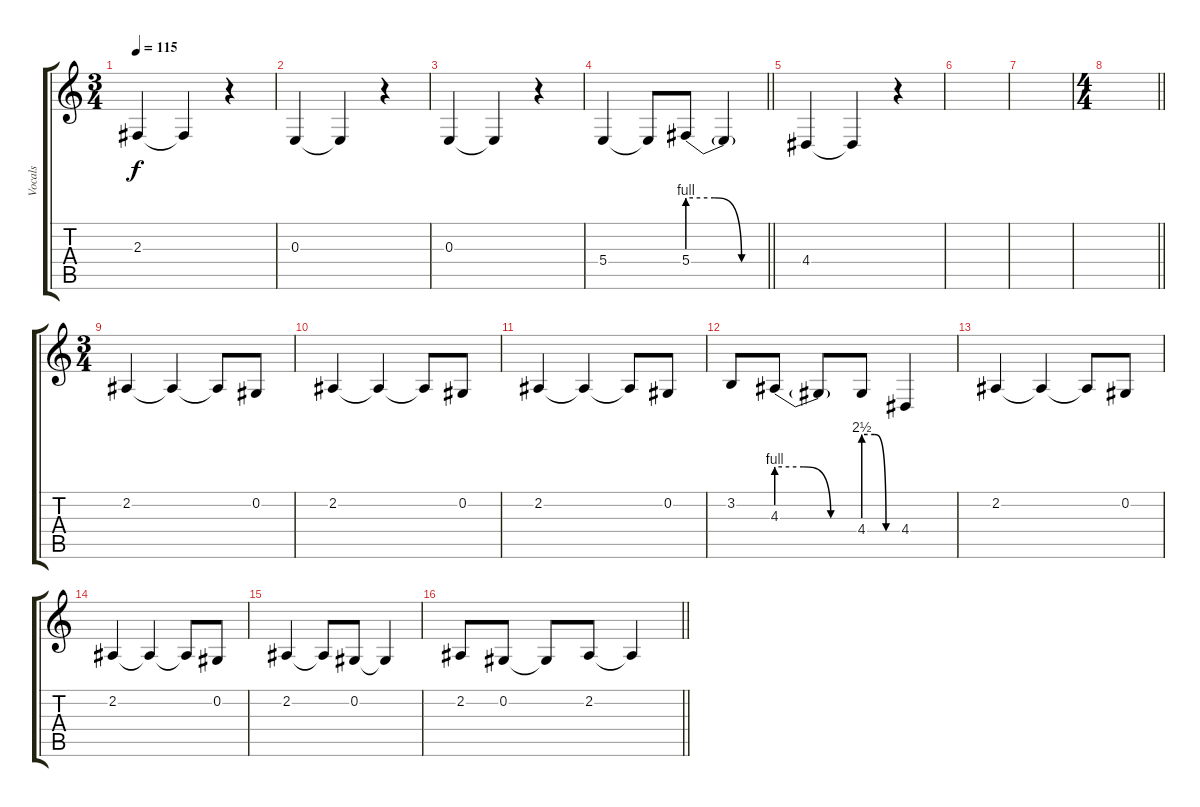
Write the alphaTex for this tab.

\track ("Vocals" "Vocals") {instrument voiceoohs}
\staff {score tabs}
\tuning (Db4 Ab3 E3 B2 Gb2 Db2) {hide}
\ts (3 4)
\tempo 115
\clef g2
\ks c
2.3.4{dy f} 2.3{t}.4 r.4 |
0.3.4 0.3{t}.4 r.4 |
0.3.4 0.3{t}.4 r.4 |
\barLineRight lightlight
5.4.4 5.4{t}.8 5.4{be (custom 0 4 20 4 40 0 60 0)}.8 5.4{t}.4 |
\section ("" "")
4.4.4 4.4{t}.4 r.4 |
|
|
\ts (4 4)
\barLineRight lightlight
|
\ts (3 4)
\section ("" "")
2.2.4 2.2{t}.4 2.2{t}.8 0.2.8 |
2.2.4 2.2{t}.4 2.2{t}.8 0.2.8 |
2.2.4 2.2{t}.4 2.2{t}.8 0.2.8 |
3.2.8 4.3{be (custom 0 4 20 4 40 0 60 0)}.8 4.3{t}.8 4.4{be (custom 0 10 20 10 40 0 60 0)}.8 4.4.4 |
2.2.4 2.2{t}.4 2.2{t}.8 0.2.8 |
2.2.4 2.2{t}.4 2.2{t}.8 0.2.8 |
2.2.4 2.2{t}.8 0.2.8 0.2{t}.4 |
\barLineRight lightlight
2.2.8 0.2.8 0.2{t}.8 2.2.8 2.2{t}.4
